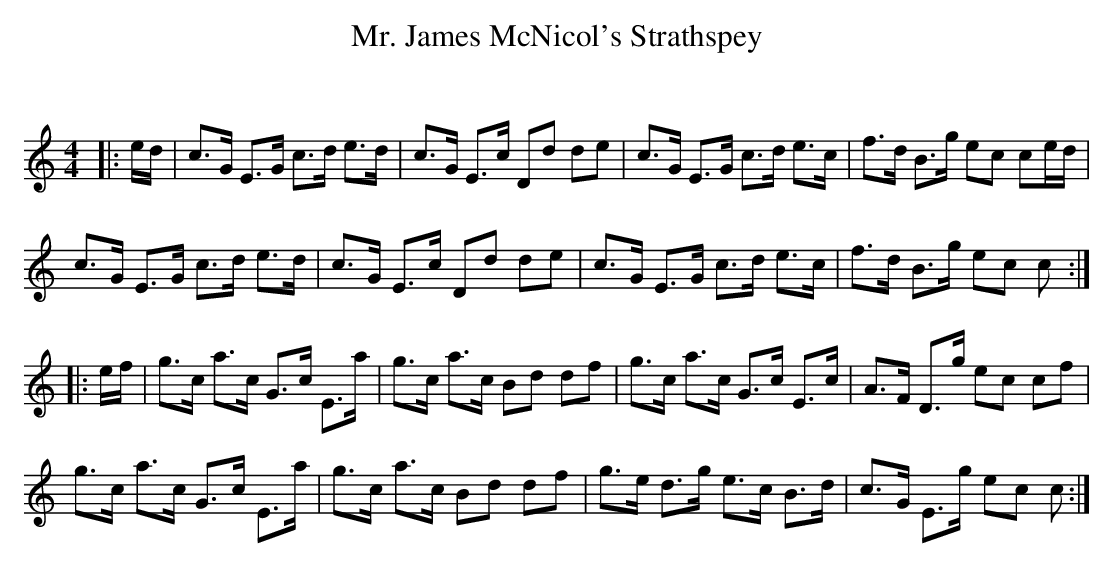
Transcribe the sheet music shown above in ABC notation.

X:1
T: Mr. James McNicol's Strathspey
C:
Q: 128
K:C
M:4/4
L:1/16
|:ed|c3G E3G c3d e3d|c3G E3c D2d2 d2e2|c3G E3G c3d e3c|f3d B3g e2c2 c2ed|
c3G E3G c3d e3d|c3G E3c D2d2 d2e2|c3G E3G c3d e3c|f3d B3g e2c2 c2:|
|:ef|g3c a3c G3c E3a|g3c a3c B2d2 d2f2|g3c a3c G3c E3c|A3F D3g e2c2 c2f2|
g3c a3c G3c E3a|g3c a3c B2d2 d2f2|g3e d3g e3c B3d|c3G E3g e2c2 c2:|
